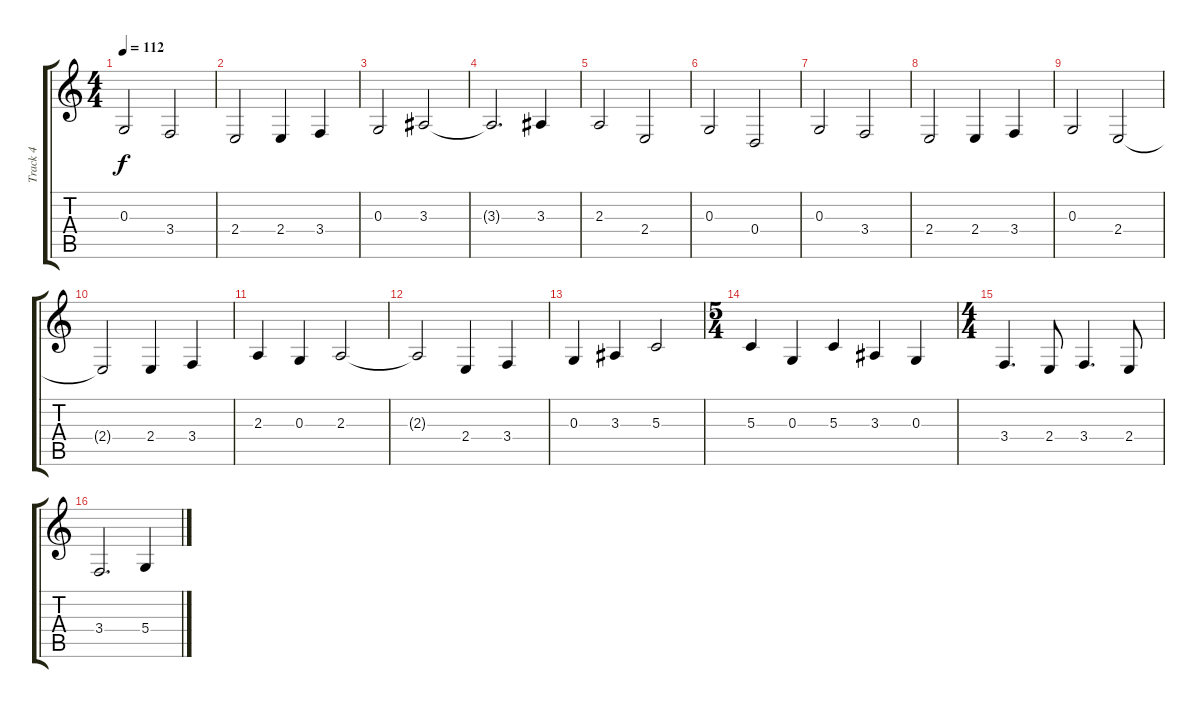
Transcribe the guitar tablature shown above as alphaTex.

\track ("Track 4" "Track 4") {instrument violin}
\staff {score tabs}
\tuning (E4 B3 G3 D3 A2 E2) {hide}
\ts (4 4)
\tempo 112
\clef g2
\ks c
0.3.2{dy f} 3.4.2 |
2.4.2 2.4.4 3.4.4 |
0.3.2 3.3.2 |
3.3{t}.2{d} 3.3.4 |
2.3.2 2.4.2 |
0.3.2 0.4.2 |
0.3.2 3.4.2 |
2.4.2 2.4.4 3.4.4 |
0.3.2 2.4.2 |
2.4{t}.2 2.4.4 3.4.4 |
2.3.4 0.3.4 2.3.2 |
2.3{t}.2 2.4.4 3.4.4 |
0.3.4 3.3.4 5.3.2 |
\ts (5 4)
5.3.4 0.3.4 5.3.4 3.3.4 0.3.4 |
\ts (4 4)
3.4.4{d} 2.4.8 3.4.4{d} 2.4.8 |
3.4.2{d} 5.4.4
